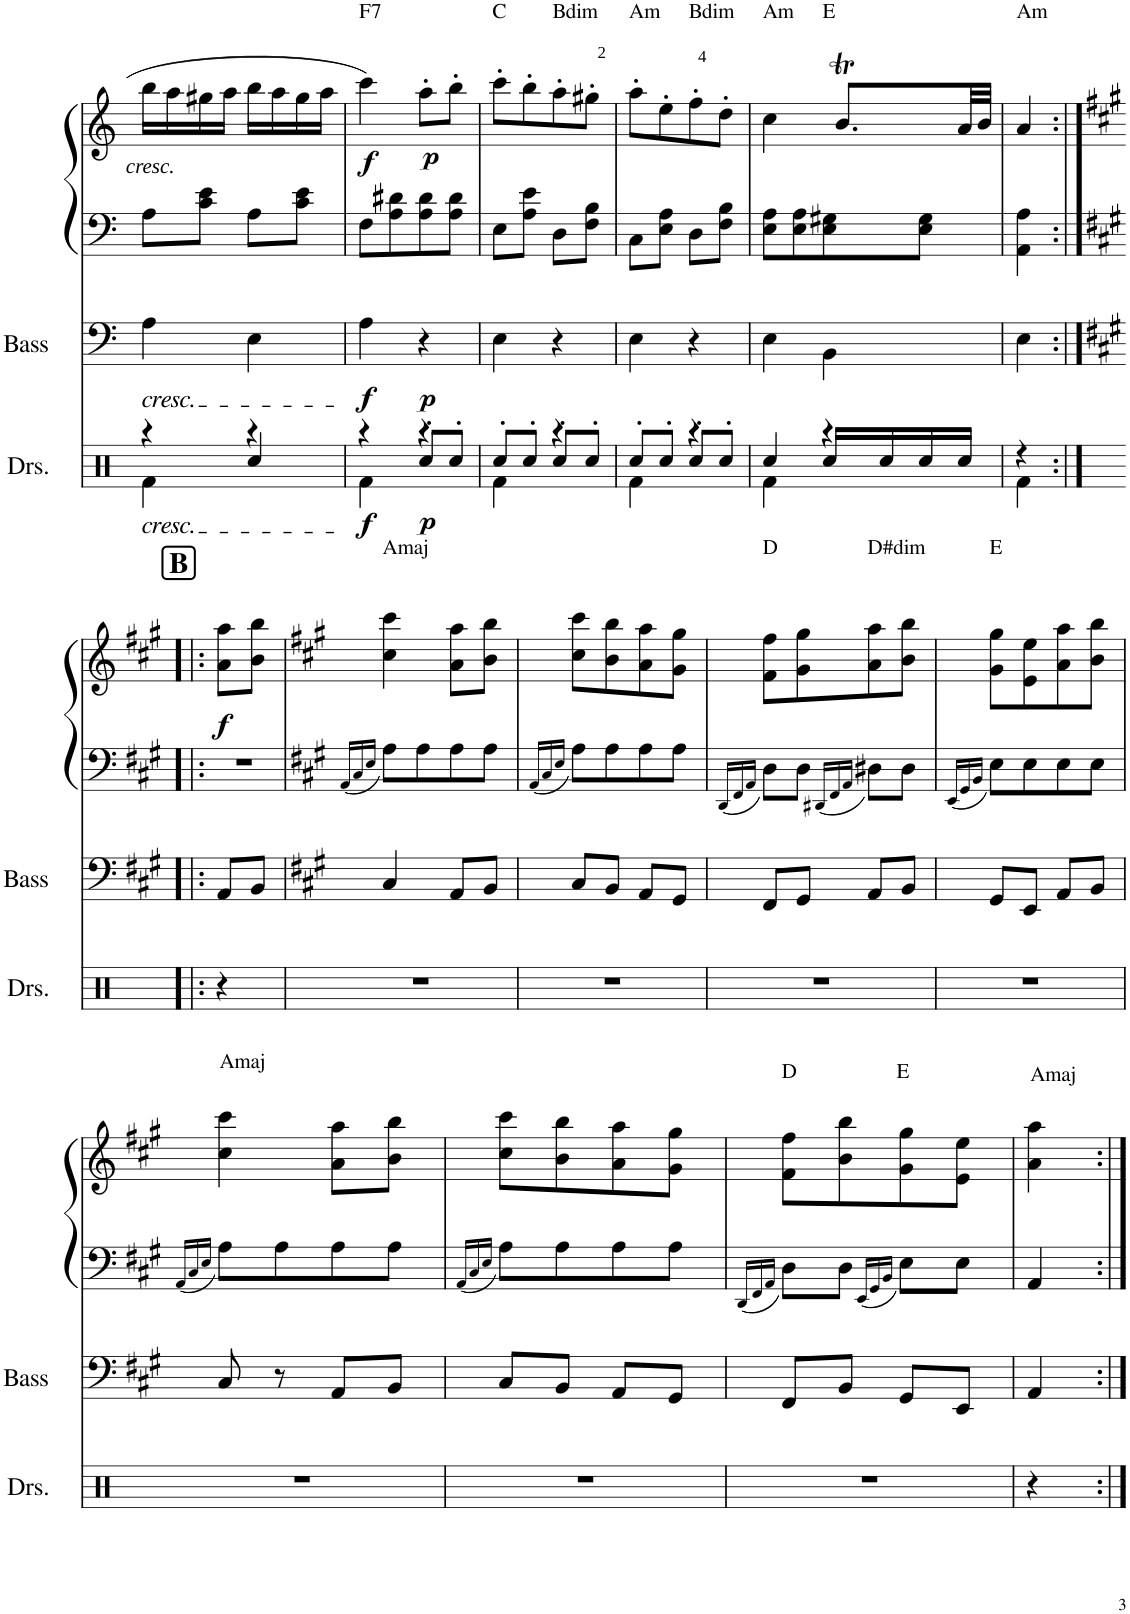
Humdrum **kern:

**kern	**dynam	**kern	**dynam	**kern	**kern	**dynam
*part3	*part3	*part2	*part2	*part1	*part1	*part1
*staff4	*staff4	*staff3	*staff3	*staff2	*staff1	*staff1/2
*I"Drumset	*	*I"Acoustic Bass	*	*I"Piano	*	*
*I'Drs.	*	*I'Bass	*	*I'Pno	*	*
!!LO:PB:g=z
*clefX	*	*clefF4	*	*clefF4	*clefG2	*
*	*	*Trd7c12	*	*	*	*
*k[]	*	*k[]	*	*k[]	*k[]	*
*M2/4	*	*M2/4	*	*M2/4	*M2/4	*
=21	=21	=21	=21	=21	=21	=21
*^	*	*	*	*	*	*
!	!	!	!LO:TX:b:i:t=cresc.	!	!	!	!
!LO:TX:b:i:t=cresc.	!	!	!	!	!	!	!
!	!	!	!	!	!	!	!LO:DY:b
4r	4Rf\	.	4A\	.	8A\L	16bb\LL	other-dynamics
.	.	.	.	.	.	16aa\	.
.	.	.	.	.	8c\ 8e\J	16gg#X\	.
.	.	.	.	.	.	16aa\JJ	.
4r	4Rcc/	.	4E\	.	8A\L	16bb\LL	.
.	.	.	.	.	.	16aa\	.
.	.	.	.	.	8c\ 8e\J	16gg#\	.
.	.	.	.	.	.	16aa\JJ	.
=22	=22	=22	=22	=22	=22	=22	=22
!	!	!	!	!	!	!LO:TX:a:t=F7	!
!	!	!LO:DY:b	!	!LO:DY:b	!	!	!LO:DY:b
4r	4Rf\	f	4A\	f	8F\L	4ccc\	f
.	.	.	.	.	8A\ 8d#X\	.	.
!	!	!LO:DY:b	!	!LO:DY:b	!	!	!LO:DY:b
4r	8Rcc'/L	p	4r	p	8A\ 8d#\	8aa'\L	p
.	8Rcc'/J	.	.	.	8A\ 8d#\J	8bb'\J	.
=23	=23	=23	=23	=23	=23	=23	=23
!	!	!	!	!	!	!LO:TX:a:t=C	!
8Rcc'/L	4Rf\	.	4E\	.	8E\L	8ccc'\L	.
8Rcc'/J	.	.	.	.	8A\ 8e\J	8bb'\	.
!	!	!	!	!	!	!LO:TX:a:t=Bdim	!
4r	8Rcc'/L	.	4r	.	8D\L	8aa'\	.
.	8Rcc'/J	.	.	.	8F\ 8B\J	8gg#X'\J	.
=24	=24	=24	=24	=24	=24	=24	=24
!	!	!	!	!	!	!LO:TX:a:t=Am	!
8Rcc'/L	4Rf\	.	4E\	.	8C\L	8aa'\L	.
8Rcc'/J	.	.	.	.	8E\ 8A\J	8ee'\	.
!	!	!	!	!	!	!LO:TX:a:t=Bdim	!
4r	8Rcc'/L	.	4r	.	8D\L	8ff'\	.
.	8Rcc'/J	.	.	.	8F\ 8B\J	8dd'\J	.
=25	=25	=25	=25	=25	=25	=25	=25
*	*	*	*	*	*	*^	*
!	!	!	!	!	!	!LO:TX:a:t=Am	!	!
4Rcc/	4Rf\	.	4E\	.	8E\ 8A\L	4cc\	4ryy	.
.	.	.	.	.	8E\ 8A\	.	.	.
!	!	!	!	!	!	!LO:TX:a:t=E	!	!
4r	16Rcc/LL	.	4BB\	.	8E\ 8G#X\	8.b/L	32cc!	.
.	.	.	.	.	.	.	32b!	.
.	16Rcc/	.	.	.	.	.	32cc!	.
.	.	.	.	.	.	.	32b!	.
.	16Rcc/	.	.	.	8E\ 8G#\J	.	32cc!	.
.	.	.	.	.	.	.	32b!	.
.	16Rcc/JJ	.	.	.	.	32a/LL	16ryy	.
.	.	.	.	.	.	32b/JJJ	.	.
*	*	*	*	*	*	*v	*v	*
=26	=26	=26	=26	=26	=26	=26	=26
!	!	!	!	!	!	!LO:TX:a:t=Am	!
4r	4Rf\	.	4E\	.	4AA\ 4A\	4a/	.
*v	*v	*	*	*	*	*	*
!!LO:LB:g=z
!!LO:REH:place=s1:a:B:cj:fs=14:t=B
=27:|!|:	=27:|!|:	=27:|!|:	=27:|!|:	=27:|!|:	=27:|!|:	=27:|!|:
*	*	*k[f#c#g#]	*	*k[f#c#g#]	*k[f#c#g#]	*
*^	*	*	*	*	*	*
!	!	!	!	!	!	!	!LO:DY:b
*v	*v	*	*	*	*	*	*
4r	.	8AA/L	.	2r	8a\ 8aa\L	f
.	.	8BB/J	.	.	8b\ 8bb\J	.
4ryy	.	4ryy	.	.	4ryy	.
=28	=28	=28	=28	=28	=28	=28
*	*	*k[f#c#g#]	*	*k[f#c#g#]	*k[f#c#g#]	*
.	.	.	.	16qAA/LL	.	.
.	.	.	.	16qC#/	.	.
.	.	.	.	16qE/JJ	.	.
!	!	!	!	!	!LO:TX:a:t=Amaj	!
2r	.	4C#/	.	8A\L	4cc#\ 4ccc#\	.
.	.	.	.	8A\	.	.
.	.	8AA/L	.	8A\	8a\ 8aa\L	.
.	.	8BB/J	.	8A\J	8b\ 8bb\J	.
=29	=29	=29	=29	=29	=29	=29
.	.	.	.	16qAA/LL	.	.
.	.	.	.	16qC#/	.	.
.	.	.	.	16qE/JJ	.	.
2r	.	8C#/L	.	8A\L	8cc#\ 8ccc#\L	.
.	.	8BB/J	.	8A\	8b\ 8bb\	.
.	.	8AA/L	.	8A\	8a\ 8aa\	.
.	.	8GG#/J	.	8A\J	8g#\ 8gg#\J	.
=30	=30	=30	=30	=30	=30	=30
.	.	.	.	16qDD/LL	.	.
.	.	.	.	16qFF#/	.	.
.	.	.	.	16qAA/JJ	.	.
!	!	!	!	!	!LO:TX:a:t=D	!
2r	.	8FF#/L	.	8D\L	8f#\ 8ff#\L	.
.	.	8GG#/J	.	8D\J	8g#\ 8gg#\	.
.	.	.	.	16qDD#X/LL	.	.
.	.	.	.	16qFF#/	.	.
.	.	.	.	16qAA/JJ	.	.
!	!	!	!	!	!LO:TX:a:t=D#dim	!
.	.	8AA/L	.	8D#X\L	8a\ 8aa\	.
.	.	8BB/J	.	8D#\J	8b\ 8bb\J	.
=31	=31	=31	=31	=31	=31	=31
.	.	.	.	16qEE/LL	.	.
.	.	.	.	16qGG#/	.	.
.	.	.	.	16qBB/JJ	.	.
!	!	!	!	!	!LO:TX:a:t=E	!
2r	.	8GG#/L	.	8E\L	8g#\ 8gg#\L	.
.	.	8EE/J	.	8E\	8e\ 8ee\	.
.	.	8AA/L	.	8E\	8a\ 8aa\	.
.	.	8BB/J	.	8E\J	8b\ 8bb\J	.
!!LO:LB:g=z
=32	=32	=32	=32	=32	=32	=32
.	.	.	.	16qAA/LL	.	.
.	.	.	.	16qC#/	.	.
.	.	.	.	16qE/JJ	.	.
!	!	!	!	!	!LO:TX:a:t=Amaj	!
2r	.	8C#/	.	8A\L	4cc#\ 4ccc#\	.
.	.	8r	.	8A\	.	.
.	.	8AA/L	.	8A\	8a\ 8aa\L	.
.	.	8BB/J	.	8A\J	8b\ 8bb\J	.
=33	=33	=33	=33	=33	=33	=33
.	.	.	.	16qAA/LL	.	.
.	.	.	.	16qC#/	.	.
.	.	.	.	16qE/JJ	.	.
2r	.	8C#/L	.	8A\L	8cc#\ 8ccc#\L	.
.	.	8BB/J	.	8A\	8b\ 8bb\	.
.	.	8AA/L	.	8A\	8a\ 8aa\	.
.	.	8GG#/J	.	8A\J	8g#\ 8gg#\J	.
=34	=34	=34	=34	=34	=34	=34
.	.	.	.	16qDD/LL	.	.
.	.	.	.	16qFF#/	.	.
.	.	.	.	16qAA/JJ	.	.
!	!	!	!	!	!LO:TX:a:t=D	!
2r	.	8FF#/L	.	8D\L	8f#\ 8ff#\L	.
.	.	8BB/J	.	8D\J	8b\ 8bb\	.
.	.	.	.	16qEE/LL	.	.
.	.	.	.	16qGG#/	.	.
.	.	.	.	16qBB/JJ	.	.
!	!	!	!	!	!LO:TX:a:t=E	!
.	.	8GG#/L	.	8E\L	8g#\ 8gg#\	.
.	.	8EE/J	.	8E\J	8e\ 8ee\J	.
=35	=35	=35	=35	=35	=35	=35
!	!	!	!	!	!LO:TX:a:t=Amaj	!
4r	.	4AA/	.	4AA/	4a\ 4aa\	.
=:|!	=:|!	=:|!	=:|!	=:|!	=:|!	=:|!
*-	*-	*-	*-	*-	*-	*-
